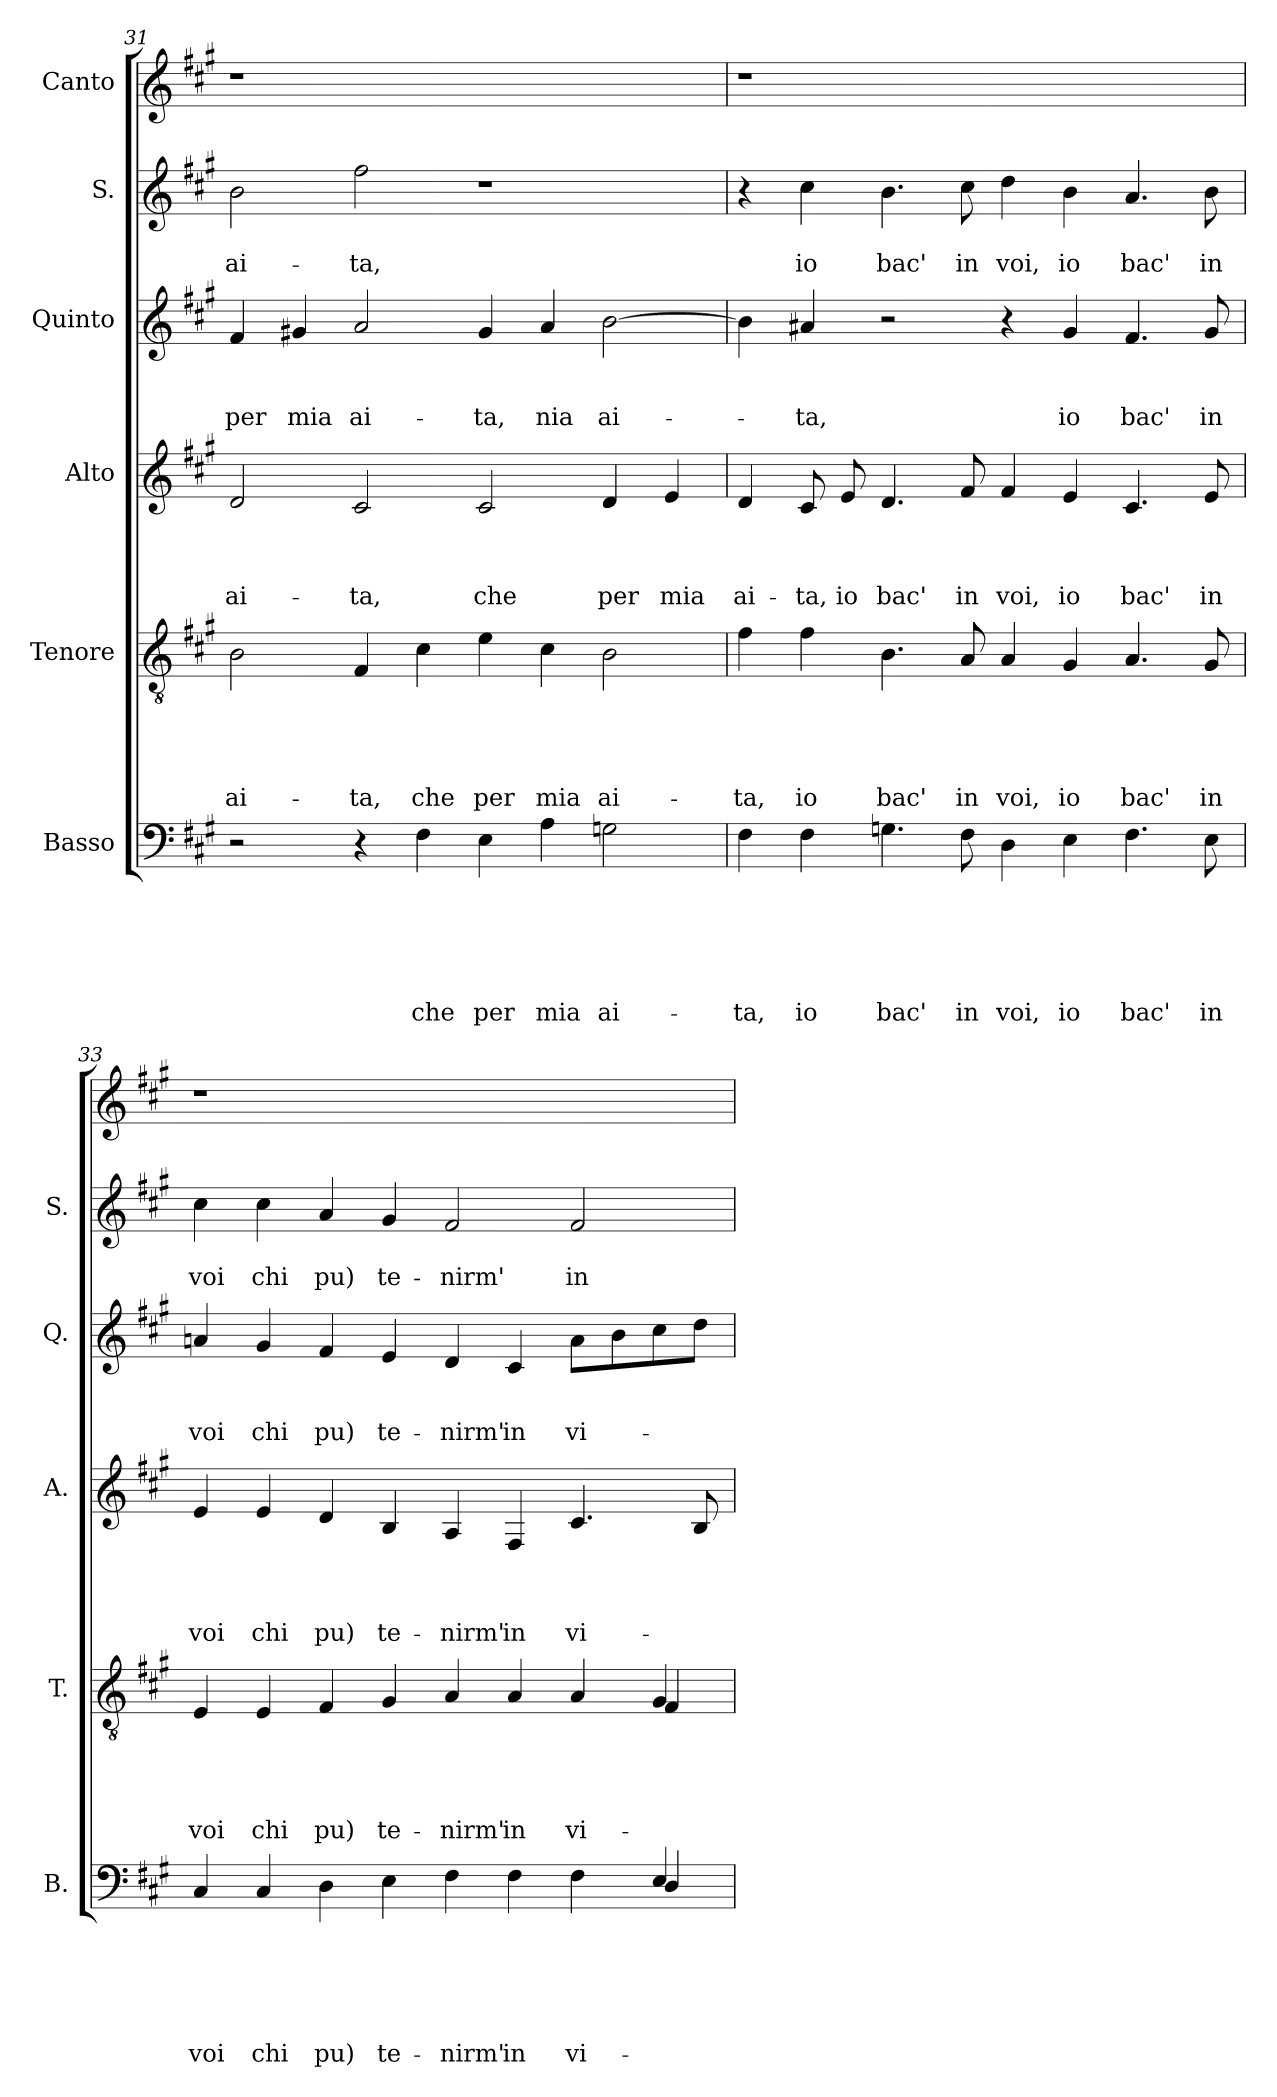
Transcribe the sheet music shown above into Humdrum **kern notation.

**kern	**text	**text	**text	**text	**text	**text	**kern	**text	**text	**text	**text	**text	**kern	**text	**text	**text	**text	**kern	**text	**text	**text	**kern	**text	**text	**kern
*part6	*part6	*part6	*part6	*part6	*part6	*part6	*part5	*part5	*part5	*part5	*part5	*part5	*part4	*part4	*part4	*part4	*part4	*part3	*part3	*part3	*part3	*part2	*part2	*part2	*part1
*staff6	*staff6	*staff6	*staff6	*staff6	*staff6	*staff6	*staff5	*staff5	*staff5	*staff5	*staff5	*staff5	*staff4	*staff4	*staff4	*staff4	*staff4	*staff3	*staff3	*staff3	*staff3	*staff2	*staff2	*staff2	*staff1
*I"Basso	*	*	*	*	*	*	*I"Tenore	*	*	*	*	*	*I"Alto	*	*	*	*	*I"Quinto	*	*	*	*I"S.	*	*	*I"Canto
*I'B.	*	*	*	*	*	*	*I'T.	*	*	*	*	*	*I'A.	*	*	*	*	*I'Q.	*	*	*	*I'S.	*	*	*
*clefF4	*	*	*	*	*	*	*clefGv2	*	*	*	*	*	*clefG2	*	*	*	*	*clefG2	*	*	*	*clefG2	*	*	*clefG2
*k[f#c#g#]	*	*	*	*	*	*	*k[f#c#g#]	*	*	*	*	*	*k[f#c#g#]	*	*	*	*	*k[f#c#g#]	*	*	*	*k[f#c#g#]	*	*	*k[f#c#g#]
*A:	*	*	*	*	*	*	*A:	*	*	*	*	*	*A:	*	*	*	*	*A:	*	*	*	*A:	*	*	*A:
=31	=31	=31	=31	=31	=31	=31	=31	=31	=31	=31	=31	=31	=31	=31	=31	=31	=31	=31	=31	=31	=31	=31	=31	=31	=31
!	!	!	!	!	!	!	!	!	!	!	!	!LO:LY:b	!	!	!	!	!LO:LY:b	!	!	!	!LO:LY:b	!	!	!LO:LY:b	!
2r	.	.	.	.	.	.	2B\	.	.	.	.	ai-	2d/	.	.	.	ai-	4f#/	.	.	per	2b\	.	ai-	1r
!	!	!	!	!	!	!	!	!	!	!	!	!	!	!	!	!	!	!	!	!	!LO:LY:b	!	!	!	!
.	.	.	.	.	.	.	.	.	.	.	.	.	.	.	.	.	.	4g#X/	.	.	mia	.	.	.	.
!	!	!	!	!	!	!	!	!	!	!	!	!LO:LY:b	!	!	!	!	!LO:LY:b	!	!	!	!LO:LY:b	!	!	!LO:LY:b	!
4r	.	.	.	.	.	.	4F#/	.	.	.	.	-ta,	2c#/	.	.	.	-ta,	2a/	.	.	ai-	2ff#\	.	-ta,	.
!	!	!	!	!	!	!LO:LY:b	!	!	!	!	!	!LO:LY:b	!	!	!	!	!	!	!	!	!	!	!	!	!
4F#\	.	.	.	.	.	che	4c#\	.	.	.	.	che	.	.	.	.	.	.	.	.	.	.	.	.	.
!	!	!	!	!	!	!LO:LY:b	!	!	!	!	!	!LO:LY:b	!	!	!	!	!LO:LY:b	!	!	!	!LO:LY:b	!	!	!	!
4E\	.	.	.	.	.	per	4e\	.	.	.	.	per	2c#/	.	.	.	che	4g#/	.	.	-ta,	1r	.	.	1ryy
!	!	!	!	!	!	!LO:LY:b	!	!	!	!	!	!LO:LY:b	!	!	!	!	!	!	!	!	!LO:LY:b	!	!	!	!
4A\	.	.	.	.	.	mia	4c#\	.	.	.	.	mia	.	.	.	.	.	4a/	.	.	nia	.	.	.	.
!	!	!	!	!	!	!LO:LY:b	!	!	!	!	!	!LO:LY:b	!	!	!	!	!LO:LY:b	!	!	!	!LO:LY:b	!	!	!	!
2Gn\	.	.	.	.	.	ai-	2B\	.	.	.	.	ai-	4d/	.	.	.	per	[>2b\	.	.	ai-	.	.	.	.
!	!	!	!	!	!	!	!	!	!	!	!	!	!	!	!	!	!LO:LY:b	!	!	!	!	!	!	!	!
.	.	.	.	.	.	.	.	.	.	.	.	.	4e/	.	.	.	mia	.	.	.	.	.	.	.	.
!!LO:PB:g=z
=32	=32	=32	=32	=32	=32	=32	=32	=32	=32	=32	=32	=32	=32	=32	=32	=32	=32	=32	=32	=32	=32	=32	=32	=32	=32
!	!	!	!	!	!	!LO:LY:b	!	!	!	!	!	!LO:LY:b	!	!	!	!	!LO:LY:b	!	!	!	!	!	!	!	!
4F#\	.	.	.	.	.	-ta,	4f#\	.	.	.	.	-ta,	4d/	.	.	.	ai-	4b\]	.	.	.	4r	.	.	1r
!	!	!	!	!	!	!LO:LY:b	!	!	!	!	!	!LO:LY:b	!	!	!	!	!LO:LY:b	!	!	!	!LO:LY:b	!	!	!LO:LY:b	!
4F#\	.	.	.	.	.	io	4f#\	.	.	.	.	io	8c#/	.	.	.	-ta,	4a#X/	.	.	-ta,	4cc#\	.	io	.
!	!	!	!	!	!	!	!	!	!	!	!	!	!	!	!	!	!LO:LY:b	!	!	!	!	!	!	!	!
.	.	.	.	.	.	.	.	.	.	.	.	.	8e/	.	.	.	io	.	.	.	.	.	.	.	.
!	!	!	!	!	!	!LO:LY:b	!	!	!	!	!	!LO:LY:b	!	!	!	!	!LO:LY:b	!	!	!	!	!	!	!LO:LY:b	!
4.Gn\	.	.	.	.	.	bac'	4.B\	.	.	.	.	bac'	4.d/	.	.	.	bac'	2r	.	.	.	4.b\	.	bac'	.
!	!	!	!	!	!	!LO:LY:b	!	!	!	!	!	!LO:LY:b	!	!	!	!	!LO:LY:b	!	!	!	!	!	!	!LO:LY:b	!
8F#\	.	.	.	.	.	in	8A/	.	.	.	.	in	8f#/	.	.	.	in	.	.	.	.	8cc#\	.	in	.
!	!	!	!	!	!	!LO:LY:b	!	!	!	!	!	!LO:LY:b	!	!	!	!	!LO:LY:b	!	!	!	!	!	!	!LO:LY:b	!
4D\	.	.	.	.	.	voi,	4A/	.	.	.	.	voi,	4f#/	.	.	.	voi,	4r	.	.	.	4dd\	.	voi,	1ryy
!	!	!	!	!	!	!LO:LY:b	!	!	!	!	!	!LO:LY:b	!	!	!	!	!LO:LY:b	!	!	!	!LO:LY:b	!	!	!LO:LY:b	!
4E\	.	.	.	.	.	io	4G#/	.	.	.	.	io	4e/	.	.	.	io	4g#/	.	.	io	4b\	.	io	.
!	!	!	!	!	!	!LO:LY:b	!	!	!	!	!	!LO:LY:b	!	!	!	!	!LO:LY:b	!	!	!	!LO:LY:b	!	!	!LO:LY:b	!
4.F#\	.	.	.	.	.	bac'	4.A/	.	.	.	.	bac'	4.c#/	.	.	.	bac'	4.f#/	.	.	bac'	4.a/	.	bac'	.
!	!	!	!	!	!	!LO:LY:b	!	!	!	!	!	!LO:LY:b	!	!	!	!	!LO:LY:b	!	!	!	!LO:LY:b	!	!	!LO:LY:b	!
8E\	.	.	.	.	.	in	8G#/	.	.	.	.	in	8e/	.	.	.	in	8g#/	.	.	in	8b\	.	in	.
=33	=33	=33	=33	=33	=33	=33	=33	=33	=33	=33	=33	=33	=33	=33	=33	=33	=33	=33	=33	=33	=33	=33	=33	=33	=33
!	!	!	!	!	!	!LO:LY:b	!	!	!	!	!	!LO:LY:b	!	!	!	!	!LO:LY:b	!	!	!	!LO:LY:b	!	!	!LO:LY:b	!
*^	*	*	*	*	*	*	*^	*	*	*	*	*	*	*	*	*	*	*	*	*	*	*	*	*	*
4C#/	1..ryy	.	.	.	.	.	voi	4E/	1..ryy	.	.	.	.	voi	4e/	.	.	.	voi	4an/	.	.	voi	4cc#\	.	voi	1r
!	!	!	!	!	!	!	!LO:LY:b	!	!	!	!	!	!	!LO:LY:b	!	!	!	!	!LO:LY:b	!	!	!	!LO:LY:b	!	!	!LO:LY:b	!
4C#/	.	.	.	.	.	.	chi	4E/	.	.	.	.	.	chi	4e/	.	.	.	chi	4g#/	.	.	chi	4cc#\	.	chi	.
!	!	!	!	!	!	!	!LO:LY:b	!	!	!	!	!	!	!LO:LY:b	!	!	!	!	!LO:LY:b	!	!	!	!LO:LY:b	!	!	!LO:LY:b	!
4D\	.	.	.	.	.	.	pu)	4F#/	.	.	.	.	.	pu)	4d/	.	.	.	pu)	4f#/	.	.	pu)	4a/	.	pu)	.
!	!	!	!	!	!	!	!LO:LY:b	!	!	!	!	!	!	!LO:LY:b	!	!	!	!	!LO:LY:b	!	!	!	!LO:LY:b	!	!	!LO:LY:b	!
4E\	.	.	.	.	.	.	te-	4G#/	.	.	.	.	.	te-	4B/	.	.	.	te-	4e/	.	.	te-	4g#/	.	te-	.
!	!	!	!	!	!	!	!LO:LY:b	!	!	!	!	!	!	!LO:LY:b	!	!	!	!	!LO:LY:b	!	!	!	!LO:LY:b	!	!	!LO:LY:b	!
4F#\	.	.	.	.	.	.	-nirm'	4A/	.	.	.	.	.	-nirm'	4A/	.	.	.	-nirm'	4d/	.	.	-nirm'	2f#/	.	-nirm'	1ryy
!	!	!	!	!	!	!	!LO:LY:b	!	!	!	!	!	!	!LO:LY:b	!	!	!	!	!LO:LY:b	!	!	!	!LO:LY:b	!	!	!	!
4F#\	.	.	.	.	.	.	in	4A/	.	.	.	.	.	in	4F#/	.	.	.	in	4c#/	.	.	in	.	.	.	.
!	!	!	!	!	!	!	!LO:LY:b	!	!	!	!	!	!	!LO:LY:b	!	!	!	!	!LO:LY:b	!	!	!	!LO:LY:b	!	!	!LO:LY:b	!
4F#\	.	.	.	.	.	.	vi-	4A/	.	.	.	.	.	vi-	4.c#/	.	.	.	vi-	8a\L	.	.	vi-	2f#/	.	in	.
.	.	.	.	.	.	.	.	.	.	.	.	.	.	.	.	.	.	.	.	8b\	.	.	.	.	.	.	.
4E/	4D/	.	.	.	.	.	.	4G#/	4F#/	.	.	.	.	.	.	.	.	.	.	8cc#\	.	.	.	.	.	.	.
.	.	.	.	.	.	.	.	.	.	.	.	.	.	.	8B/	.	.	.	.	8dd\J	.	.	.	.	.	.	.
*v	*v	*	*	*	*	*	*	*	*	*	*	*	*	*	*	*	*	*	*	*	*	*	*	*	*	*	*
*	*	*	*	*	*	*	*v	*v	*	*	*	*	*	*	*	*	*	*	*	*	*	*	*	*	*	*
=	=	=	=	=	=	=	=	=	=	=	=	=	=	=	=	=	=	=	=	=	=	=	=	=	=
*-	*-	*-	*-	*-	*-	*-	*-	*-	*-	*-	*-	*-	*-	*-	*-	*-	*-	*-	*-	*-	*-	*-	*-	*-	*-
